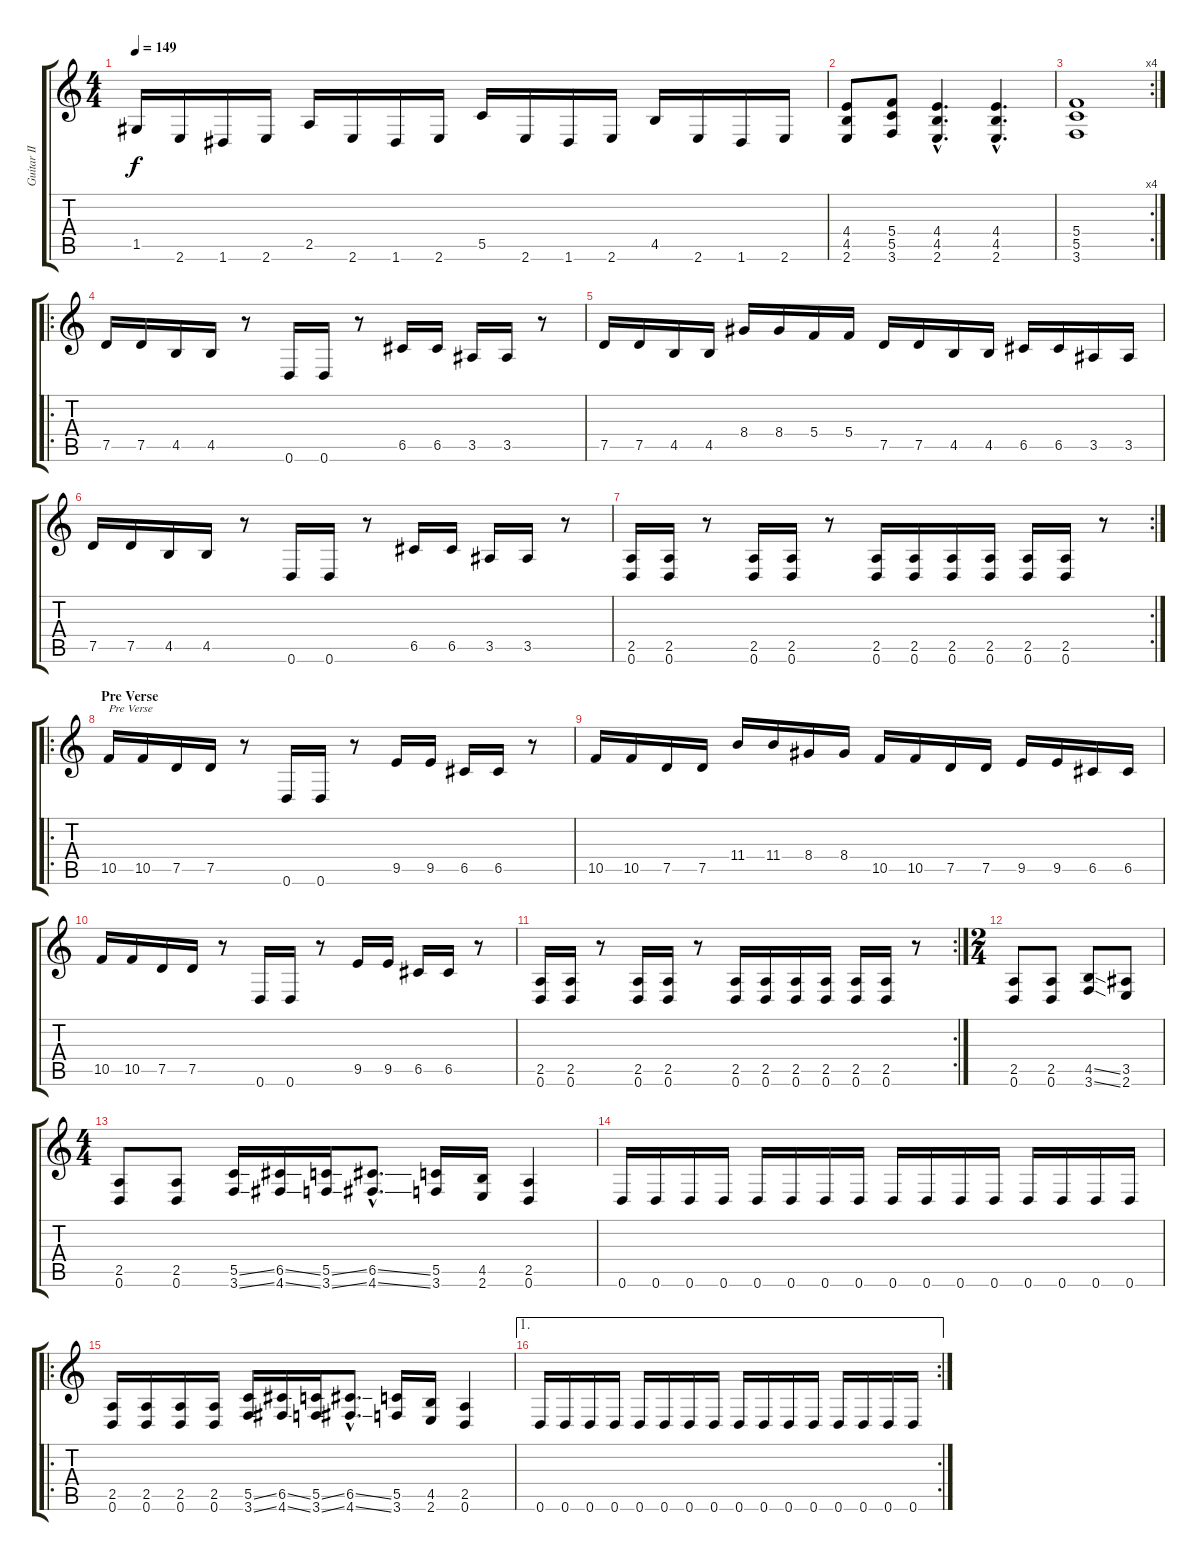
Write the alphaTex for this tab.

\track ("Guitar II [Vogg]" "Guitar II ") {instrument distortionguitar}
\staff {score tabs}
\tuning (D4 A3 F3 C3 G2 D2) {hide}
\ts (4 4)
\tempo 149
\clef g2
\ks c
1.5.16{dy f} 2.6.16 1.6.16 2.6.16 2.5.16 2.6.16 1.6.16 2.6.16 5.5.16 2.6.16 1.6.16 2.6.16 4.5.16 2.6.16 1.6.16 2.6.16 |
(4.4 4.5 2.6).8 (5.4 5.5 3.6).8 (4.4{hac} 4.5{hac} 2.6{hac}).4{d} (4.4{hac} 4.5{hac} 2.6{hac}).4{d} |
\rc 4
(5.4 5.5 3.6).1 |
\ro
7.5.16 7.5.16 4.5.16 4.5.16 r.8 0.6.16 0.6.16 r.8 6.5.16 6.5.16 3.5.16 3.5.16 r.8 |
7.5.16 7.5.16 4.5.16 4.5.16 8.4.16 8.4.16 5.4.16 5.4.16 7.5.16 7.5.16 4.5.16 4.5.16 6.5.16 6.5.16 3.5.16 3.5.16 |
7.5.16 7.5.16 4.5.16 4.5.16 r.8 0.6.16 0.6.16 r.8 6.5.16 6.5.16 3.5.16 3.5.16 r.8 |
\rc 2
(2.5 0.6).16 (2.5 0.6).16 r.8 (2.5 0.6).16 (2.5 0.6).16 r.8 (2.5 0.6).16 (2.5 0.6).16 (2.5 0.6).16 (2.5 0.6).16 (2.5 0.6).16 (2.5 0.6).16 r.8 |
\ro
\section ("" "Pre Verse")
10.5.16{txt "Pre Verse"} 10.5.16 7.5.16 7.5.16 r.8 0.6.16 0.6.16 r.8 9.5.16 9.5.16 6.5.16 6.5.16 r.8 |
10.5.16 10.5.16 7.5.16 7.5.16 11.4.16 11.4.16 8.4.16 8.4.16 10.5.16 10.5.16 7.5.16 7.5.16 9.5.16 9.5.16 6.5.16 6.5.16 |
10.5.16 10.5.16 7.5.16 7.5.16 r.8 0.6.16 0.6.16 r.8 9.5.16 9.5.16 6.5.16 6.5.16 r.8 |
\rc 2
(2.5 0.6).16 (2.5 0.6).16 r.8 (2.5 0.6).16 (2.5 0.6).16 r.8 (2.5 0.6).16 (2.5 0.6).16 (2.5 0.6).16 (2.5 0.6).16 (2.5 0.6).16 (2.5 0.6).16 r.8 |
\ts (2 4)
(2.5 0.6).8 (2.5 0.6).8 (4.5{ss} 3.6{ss}).8 (3.5 2.6).8 |
\ts (4 4)
(2.5 0.6).8 (2.5 0.6).8 (5.5{ss} 3.6{ss}).16 (6.5{ss} 4.6{ss}).16 (5.5{ss} 3.6{ss}).16 (6.5{ss hac} 4.6{ss hac}).8{d} (5.5 3.6).16 (4.5 2.6).16 (2.5 0.6).4 |
0.6.16 0.6.16 0.6.16 0.6.16 0.6.16 0.6.16 0.6.16 0.6.16 0.6.16 0.6.16 0.6.16 0.6.16 0.6.16 0.6.16 0.6.16 0.6.16 |
\ro
(2.5 0.6).16 (2.5 0.6).16 (2.5 0.6).16 (2.5 0.6).16 (5.5{ss} 3.6{ss}).16 (6.5{ss} 4.6{ss}).16 (5.5{ss} 3.6{ss}).16 (6.5{ss hac} 4.6{ss hac}).8{d} (5.5 3.6).16 (4.5 2.6).16 (2.5 0.6).4 |
\ae 1
\rc 2
0.6.16 0.6.16 0.6.16 0.6.16 0.6.16 0.6.16 0.6.16 0.6.16 0.6.16 0.6.16 0.6.16 0.6.16 0.6.16 0.6.16 0.6.16 0.6.16
